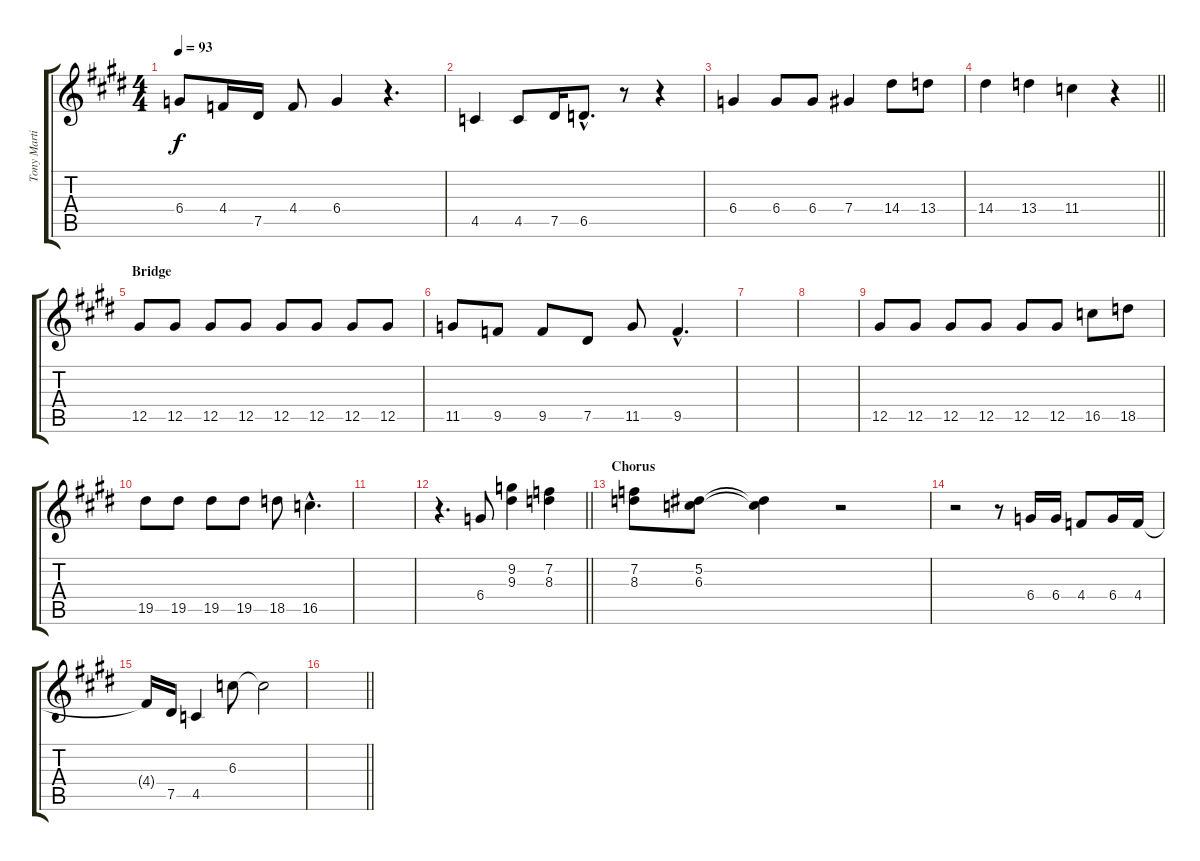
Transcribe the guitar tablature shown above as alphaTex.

\track ("Tony Martin" "Tony Marti") {instrument recorder}
\staff {score tabs}
\tuning (Eb5 Bb4 Gb4 Db4 Ab3 Eb3) {hide}
\ts (4 4)
\tempo 93
\clef g2
\ks c#minor
6.4.8{dy f} 4.4.16 7.5.16 4.4.8 6.4.4 r.4{d} |
4.5.4 4.5.8 7.5.16 6.5{hac}.8{d} r.8 r.4 |
6.4.4 6.4.8 6.4.8 7.4.4 14.4.8 13.4.8 |
\barLineRight lightlight
14.4.4 13.4.4 11.4.4 r.4 |
\section ("" "Bridge")
12.5.8 12.5.8 12.5.8 12.5.8 12.5.8 12.5.8 12.5.8 12.5.8 |
11.5.8 9.5.8 9.5.8 7.5.8 11.5.8 9.5{hac}.4{d} |
|
|
12.5.8 12.5.8 12.5.8 12.5.8 12.5.8 12.5.8 16.5.8 18.5.8 |
19.5.8 19.5.8 19.5.8 19.5.8 18.5.8 16.5{hac}.4{d} |
|
\barLineRight lightlight
r.4{d} 6.4.8 (9.2 9.3).4 (7.2 8.3).4 |
\section ("" "Chorus")
(7.2 8.3).8 (5.2 6.3).8 (5.2{t} 6.3{t}).4 r.2 |
r.2 r.8 6.4.16 6.4.16 4.4.8 6.4.16 4.4.16 |
4.4{t}.16 7.5.16 4.5.4 6.3.8 6.3{t}.2 |
\barLineRight lightlight
